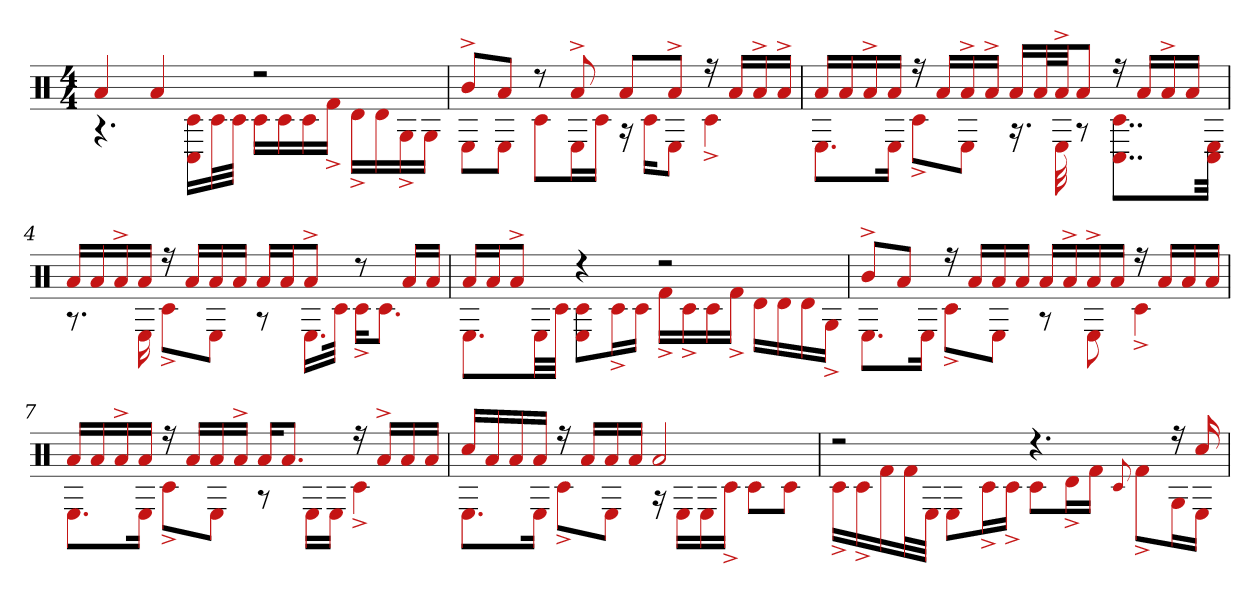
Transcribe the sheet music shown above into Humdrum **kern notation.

**kern
*part1
*staff1
*clefX
*k[]
*M4/4
=1
*^
4a	4.r
4a	.
.	16C# 16c#LL
.	32c#L
.	32c#JJJ
2r	16c#LL
.	16c#
.	16c#
.	16f#^JJ
.	16d^LL
.	16d
.	16G^
.	16GJJ
=2	=2
8b^L	8EL
8aJ	8EJ
8r	8c#L
8a^	16EL
.	16c#JJ
8aL	16r
.	16c#KL
8a^J	8EJ
16r	4c#^
16aLL	.
16a^	.
16a^JJ	.
=3	=3
16aLL	8.EL
16a	.
16a^	.
16aJJ	16EJk
16r	8c#^L
16aLL	.
16a^	8EJ
16a^JJ	.
16aLL	16.r
32aL	.
32a^JJ	32E
8aJ	8r
16r	8..C# 8..c#L
16aLL	.
16a^	.
16aJJ	.
.	32C# 32EJkk
=4	=4
16aLL	8.r
16a	.
16a^	.
16aJJ	16E
16r	8c#^L
16aLL	.
16a	8EJ
16aJJ	.
16aLL	8r
16aJ	.
8a^J	16.ELL
.	32c#JJk
8r	16c#^KL
.	8.c#J
16aLL	.
16aJJ	.
=5	=5
16aLL	8.EL
16aJ	.
8a^J	.
.	32ELL
.	32c#JJJ
4r	8c# 8EL
.	16c#^L
.	16c#JJ
2r	16f#^LL
.	16c#^
.	16c#
.	16f#^JJ
.	16dLL
.	16d
.	16d
.	16G^JJ
=6	=6
8b^L	8.EL
8aJ	.
.	16EJk
16r	8c#^L
16aLL	.
16a	8EJ
16aJJ	.
16aLL	8r
16a^	.
16a^	8E
16aJJ	.
16r	4c#^
16aLL	.
16a	.
16aJJ	.
=7	=7
16aLL	8.EL
16a	.
16a^	.
16aJJ	16EJk
16r	8c#^L
16aLL	.
16a	8EJ
16a^JJ	.
16aKL	8r
8.aJ	.
.	16ELL
.	16EJJ
16r	4c#^
16a^LL	.
16a	.
16aJJ	.
=8	=8
16cc#LL	8.EL
16a	.
16a	.
16aJJ	16EJk
16r	8c#^L
16aLL	.
16a	8EJ
16aJJ	.
2a	16r
.	16ELL
.	16E
.	16c#^JJ
.	8c#L
.	8c#J
=9	=9
2r	16c#^LL
.	16c#^
.	16f#
.	32f#L
.	32EJJJ
.	8EL
.	16c#^L
.	16c#^JJ
4.r	8c#L
.	16d^L
.	16f#JJ
.	8qqc#
.	8f#^L
16r	16GL
16cc#	16EJJ
*v	*v
=
*-
